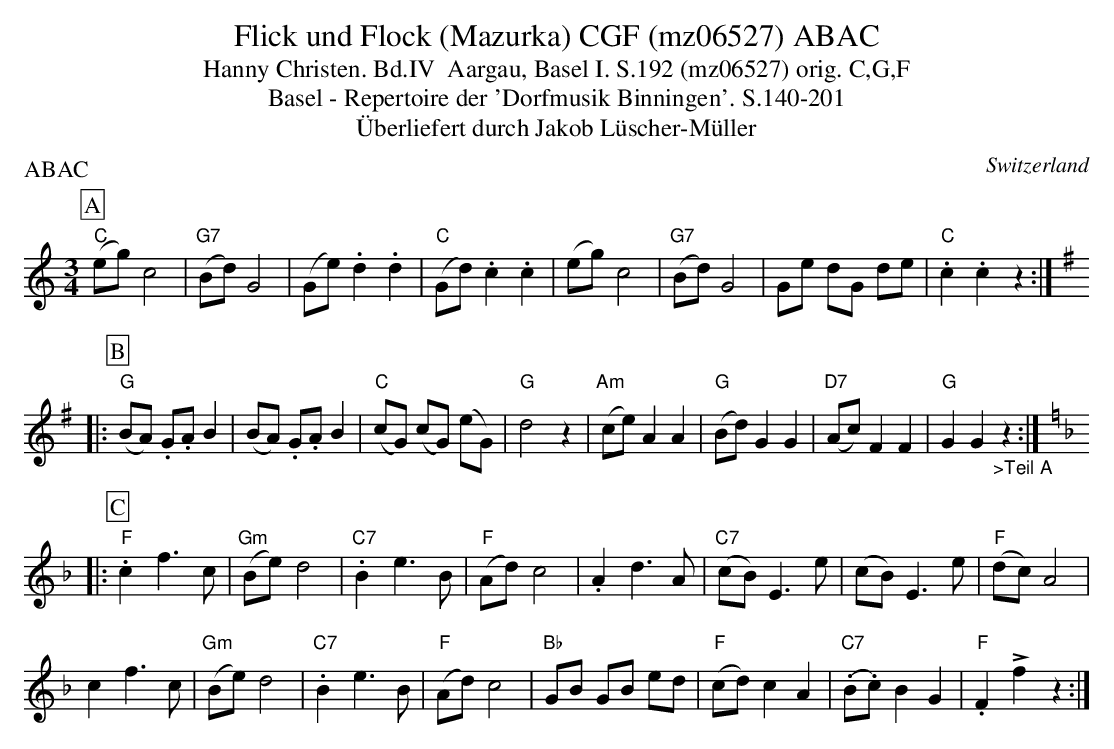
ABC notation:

X:1
T:Flick und Flock (Mazurka) CGF (mz06527) ABAC
T:Hanny Christen. Bd.IV  Aargau, Basel I. S.192 (mz06527) orig. C,G,F
T: Basel - Repertoire der 'Dorfmusik Binningen'. S.140-201
T:Überliefert durch Jakob Lüscher-Müller
P:ABAC
M:3/4
L:1/8
O:Switzerland
K:C major
[P:A] ("C"eg)c4 | ("G7"Bd)G4 | (Ge).d2.d2 | ("C"Gd).c2.c2 | (eg)c4 | ("G7"Bd)G4 | Ge dG de | "C".c2.c2z2  :| [P:B] [K:G]
|: ("G"BA) .G.AB2 | (BA) .G.AB2 | ("C"cG) (cG) (eG) | "G"d4z2 | ("Am"ce)A2A2 | ("G"Bd) G2G2 | ("D7"Ac) F2F2 | "G"G2G2"_>Teil A"z2 :| [P:C] [K:F]
|: ."F"c2f3c | ("Gm"Be)d4 | "C7".B2e3B | ("F"Ad)c4 | .A2d3A | ("C7"cB)E3e | (cB)E3e |  ("F"dc)A4 |
c2f3c | ("Gm"Be)d4 | "C7".B2e3B | ("F"Ad)c4 | "Bb"GB GB ed | ("F"cd)c2A2 | "C7"(.B.c)B2G2 | "F".F2!>!f2z2 :|
